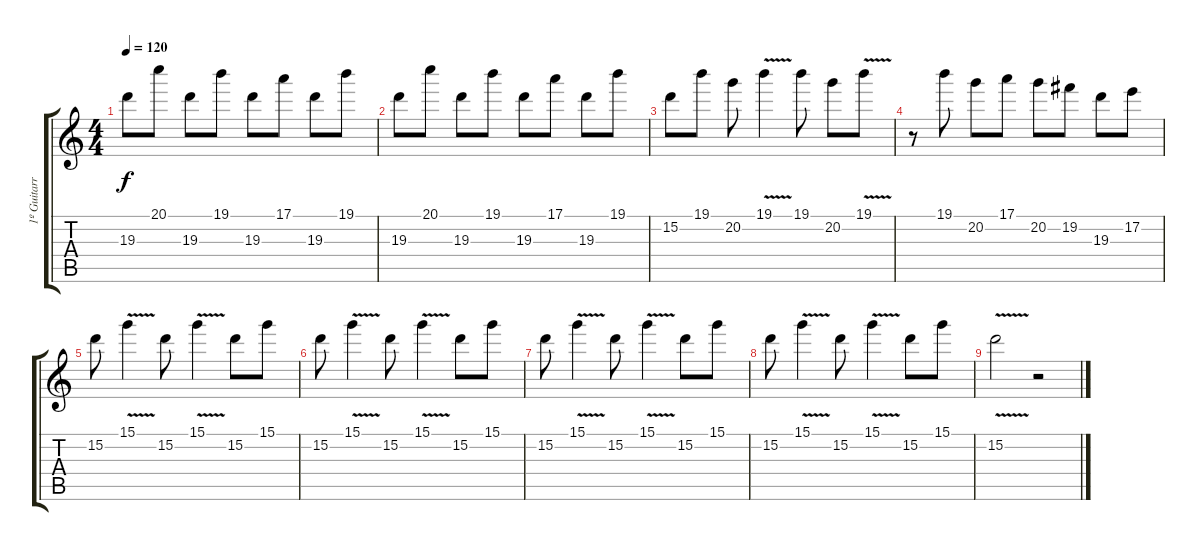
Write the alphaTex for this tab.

\track ("1º Guitarra" "1º Guitarr") {instrument electricguitarclean}
\staff {score tabs}
\tuning (E4 B3 G3 D3 A2 E2) {hide}
\ts (4 4)
\tempo 120
\clef g2
\ks c
19.3.8{dy f} 20.1.8 19.3.8 19.1.8 19.3.8 17.1.8 19.3.8 19.1.8 |
19.3.8 20.1.8 19.3.8 19.1.8 19.3.8 17.1.8 19.3.8 19.1.8 |
15.2.8 19.1.8 20.2.8 19.1{v}.4 19.1.8 20.2.8 19.1{v}.8 |
r.8 19.1.8 20.2.8 17.1.8 20.2.8 19.2.8 19.3.8 17.2.8 |
15.2.8 15.1{v}.4 15.2.8 15.1{v}.4 15.2.8 15.1.8 |
15.2.8 15.1{v}.4 15.2.8 15.1{v}.4 15.2.8 15.1.8 |
15.2.8 15.1{v}.4 15.2.8 15.1{v}.4 15.2.8 15.1.8 |
15.2.8 15.1{v}.4 15.2.8 15.1{v}.4 15.2.8 15.1.8 |
15.2{v}.2 r.2
